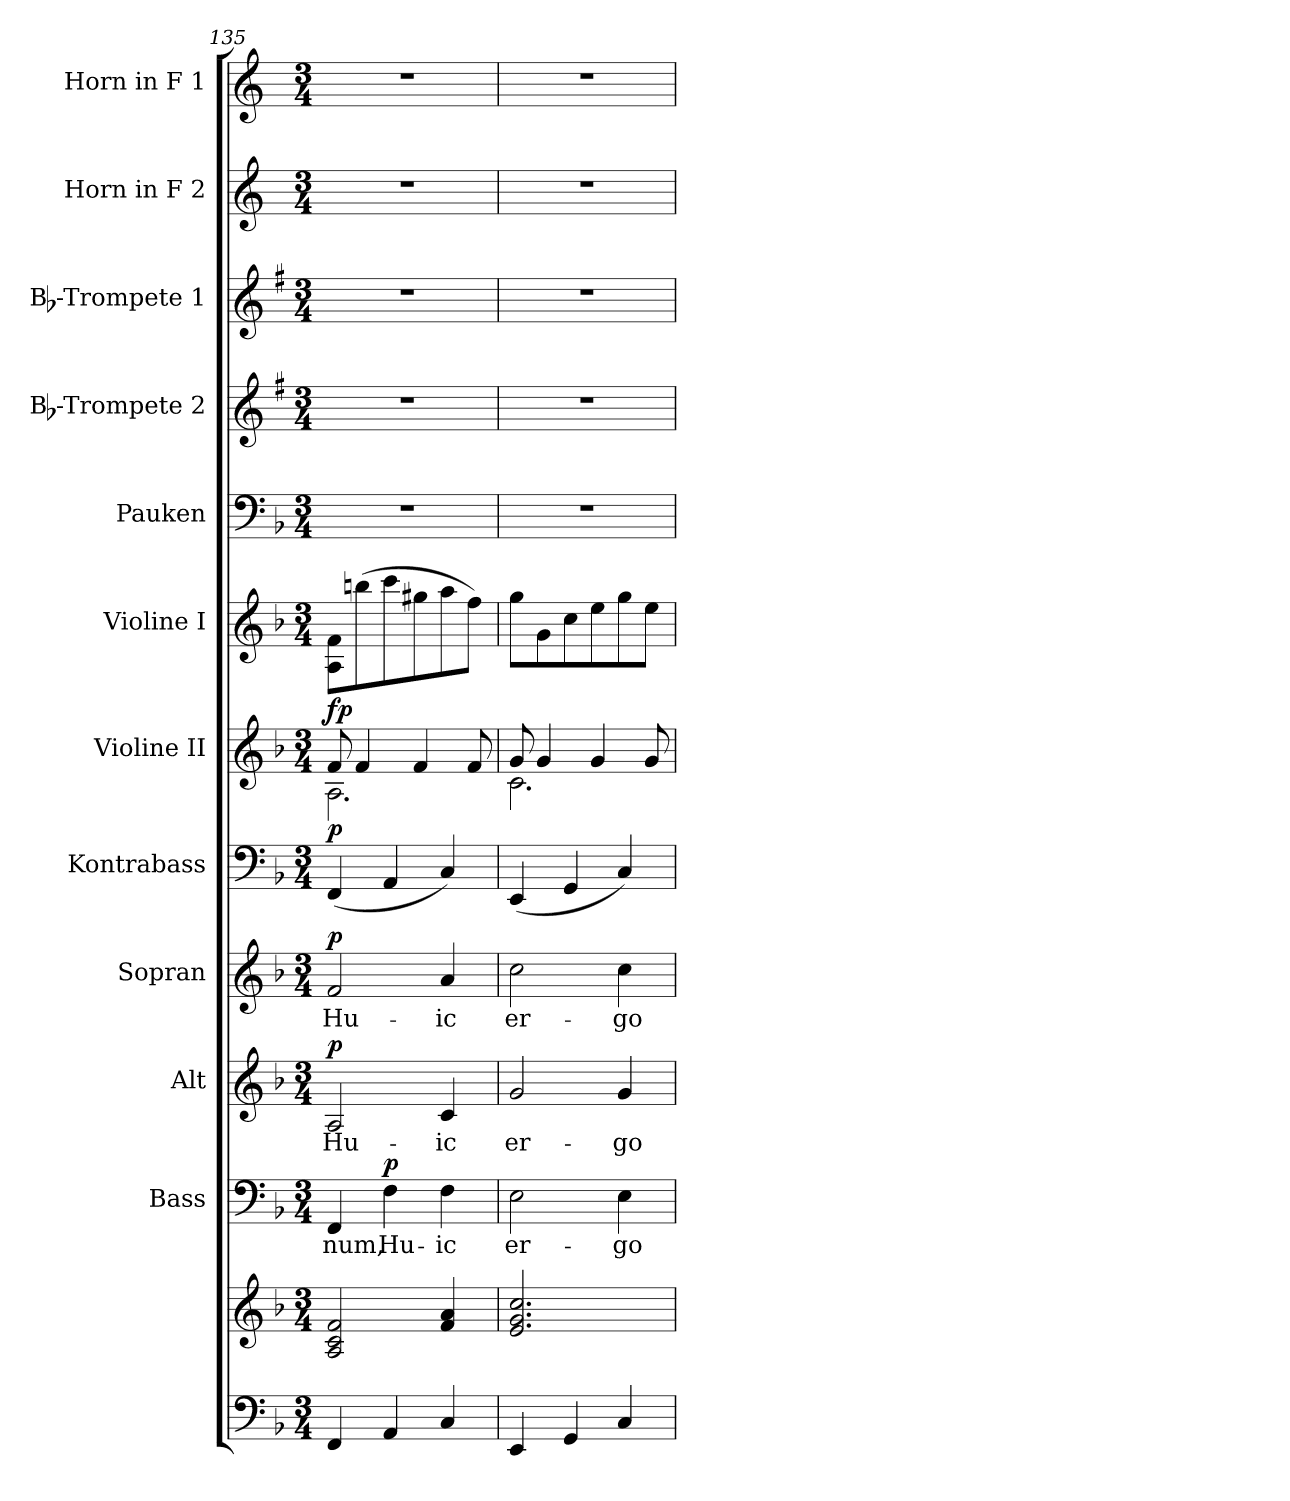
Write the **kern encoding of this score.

**kern	**kern	**kern	**text	**dynam	**kern	**text	**dynam	**kern	**text	**dynam	**kern	**kern	**dynam	**kern	**dynam	**kern	**kern	**kern	**kern	**kern
*part12	*part12	*part11	*part11	*part11	*part10	*part10	*part10	*part9	*part9	*part9	*part8	*part7	*part7	*part6	*part6	*part5	*part4	*part3	*part2	*part1
*staff13	*staff12	*staff11	*staff11	*staff11	*staff10	*staff10	*staff10	*staff9	*staff9	*staff9	*staff8	*staff7	*staff7	*staff6	*staff6	*staff5	*staff4	*staff3	*staff2	*staff1
*	*	*I"Bass	*	*	*I"Alt	*	*	*I"Sopran	*	*	*I"Kontrabass	*I"Violine II	*	*I"Violine I	*	*I"Pauken	*I"Bb-Trompete 2	*I"Bb-Trompete 1	*I"Horn in F 2	*I"Horn in F 1
*	*	*I'B.	*	*	*I'A.	*	*	*I'S.	*	*	*I'Kb.	*I'Vl. II	*	*I'Vl. I	*	*I'Pk.	*I'Bb Trp. 2	*I'Bb Trp. 1	*	*
*clefF4	*clefG2	*clefF4	*	*	*clefG2	*	*	*clefG2	*	*	*clefF4	*clefG2	*	*clefG2	*	*clefF4	*clefG2	*clefG2	*clefG2	*clefG2
*	*	*	*	*	*	*	*	*	*	*	*ITrd7c12	*	*	*	*	*	*ITrd1c2	*ITrd1c2	*ITrd4c7	*ITrd4c7
*k[b-]	*k[b-]	*k[b-]	*	*	*k[b-]	*	*	*k[b-]	*	*	*k[b-]	*k[b-]	*	*k[b-]	*	*k[b-]	*k[b-]	*k[b-]	*k[b-]	*k[b-]
*F:	*F:	*F:	*	*	*F:	*	*	*F:	*	*	*F:	*F:	*	*F:	*	*F:	*F:	*F:	*F:	*F:
*M3/4	*M3/4	*M3/4	*	*	*M3/4	*	*	*M3/4	*	*	*M3/4	*M3/4	*	*M3/4	*	*M3/4	*M3/4	*M3/4	*M3/4	*M3/4
=135	=135	=135	=135	=135	=135	=135	=135	=135	=135	=135	=135	=135	=135	=135	=135	=135	=135	=135	=135	=135
!	!	!	!LO:LY:b	!	!	!LO:LY:b	!LO:DY:a	!	!LO:LY:b	!LO:DY:a	!	!	!LO:DY:b	!	!LO:DY:b	!	!	!	!	!
*	*	*	*	*	*	*	*	*	*	*	*	*^	*	*	*	*	*	*	*	*
4FF/	2A/ 2c/ 2f/	4FF/	-num,	.	2A/	Hu-	p	2f/	Hu-	p	(<4FFF/	8f/	2.A\	p	8A\ 8f\L	fp	2.r	2.r	2.r	2.r	2.r
.	.	.	.	.	.	.	.	.	.	.	.	4f/	.	.	(>8bbn\	.	.	.	.	.	.
!	!	!	!LO:LY:b	!LO:DY:a	!	!	!	!	!	!	!	!	!	!	!	!	!	!	!	!	!
4AA/	.	4F\	Hu-	p	.	.	.	.	.	.	4AAA/	.	.	.	8ccc\	.	.	.	.	.	.
.	.	.	.	.	.	.	.	.	.	.	.	4f/	.	.	8gg#X\	.	.	.	.	.	.
!	!	!	!LO:LY:b	!	!	!LO:LY:b	!	!	!LO:LY:b	!	!	!	!	!	!	!	!	!	!	!	!
4C/	4f/ 4a/	4F\	-ic	.	4c/	-ic	.	4a/	-ic	.	4CC/)	.	.	.	8aa\	.	.	.	.	.	.
.	.	.	.	.	.	.	.	.	.	.	.	8f/	.	.	8ff\J)	.	.	.	.	.	.
!!LO:PB:g=z
=136	=136	=136	=136	=136	=136	=136	=136	=136	=136	=136	=136	=136	=136	=136	=136	=136	=136	=136	=136	=136	=136
!	!	!	!LO:LY:b	!	!	!LO:LY:b	!	!	!LO:LY:b	!	!	!	!	!	!	!	!	!	!	!	!
4EE/	2.e/ 2.g/ 2.cc/	2E\	er-	.	2g/	er-	.	2cc\	er-	.	(<4EEE/	8g/	2.c\	.	8gg\L	.	2.r	2.r	2.r	2.r	2.r
.	.	.	.	.	.	.	.	.	.	.	.	4g/	.	.	8g\	.	.	.	.	.	.
4GG/	.	.	.	.	.	.	.	.	.	.	4GGG/	.	.	.	8cc\	.	.	.	.	.	.
.	.	.	.	.	.	.	.	.	.	.	.	4g/	.	.	8ee\	.	.	.	.	.	.
!	!	!	!LO:LY:b	!	!	!LO:LY:b	!	!	!LO:LY:b	!	!	!	!	!	!	!	!	!	!	!	!
4C/	.	4E\	-go	.	4g/	-go	.	4cc\	-go	.	4CC/)	.	.	.	8gg\	.	.	.	.	.	.
.	.	.	.	.	.	.	.	.	.	.	.	8g/	.	.	8ee\J	.	.	.	.	.	.
*	*	*	*	*	*	*	*	*	*	*	*	*v	*v	*	*	*	*	*	*	*	*
=	=	=	=	=	=	=	=	=	=	=	=	=	=	=	=	=	=	=	=	=
*-	*-	*-	*-	*-	*-	*-	*-	*-	*-	*-	*-	*-	*-	*-	*-	*-	*-	*-	*-	*-
